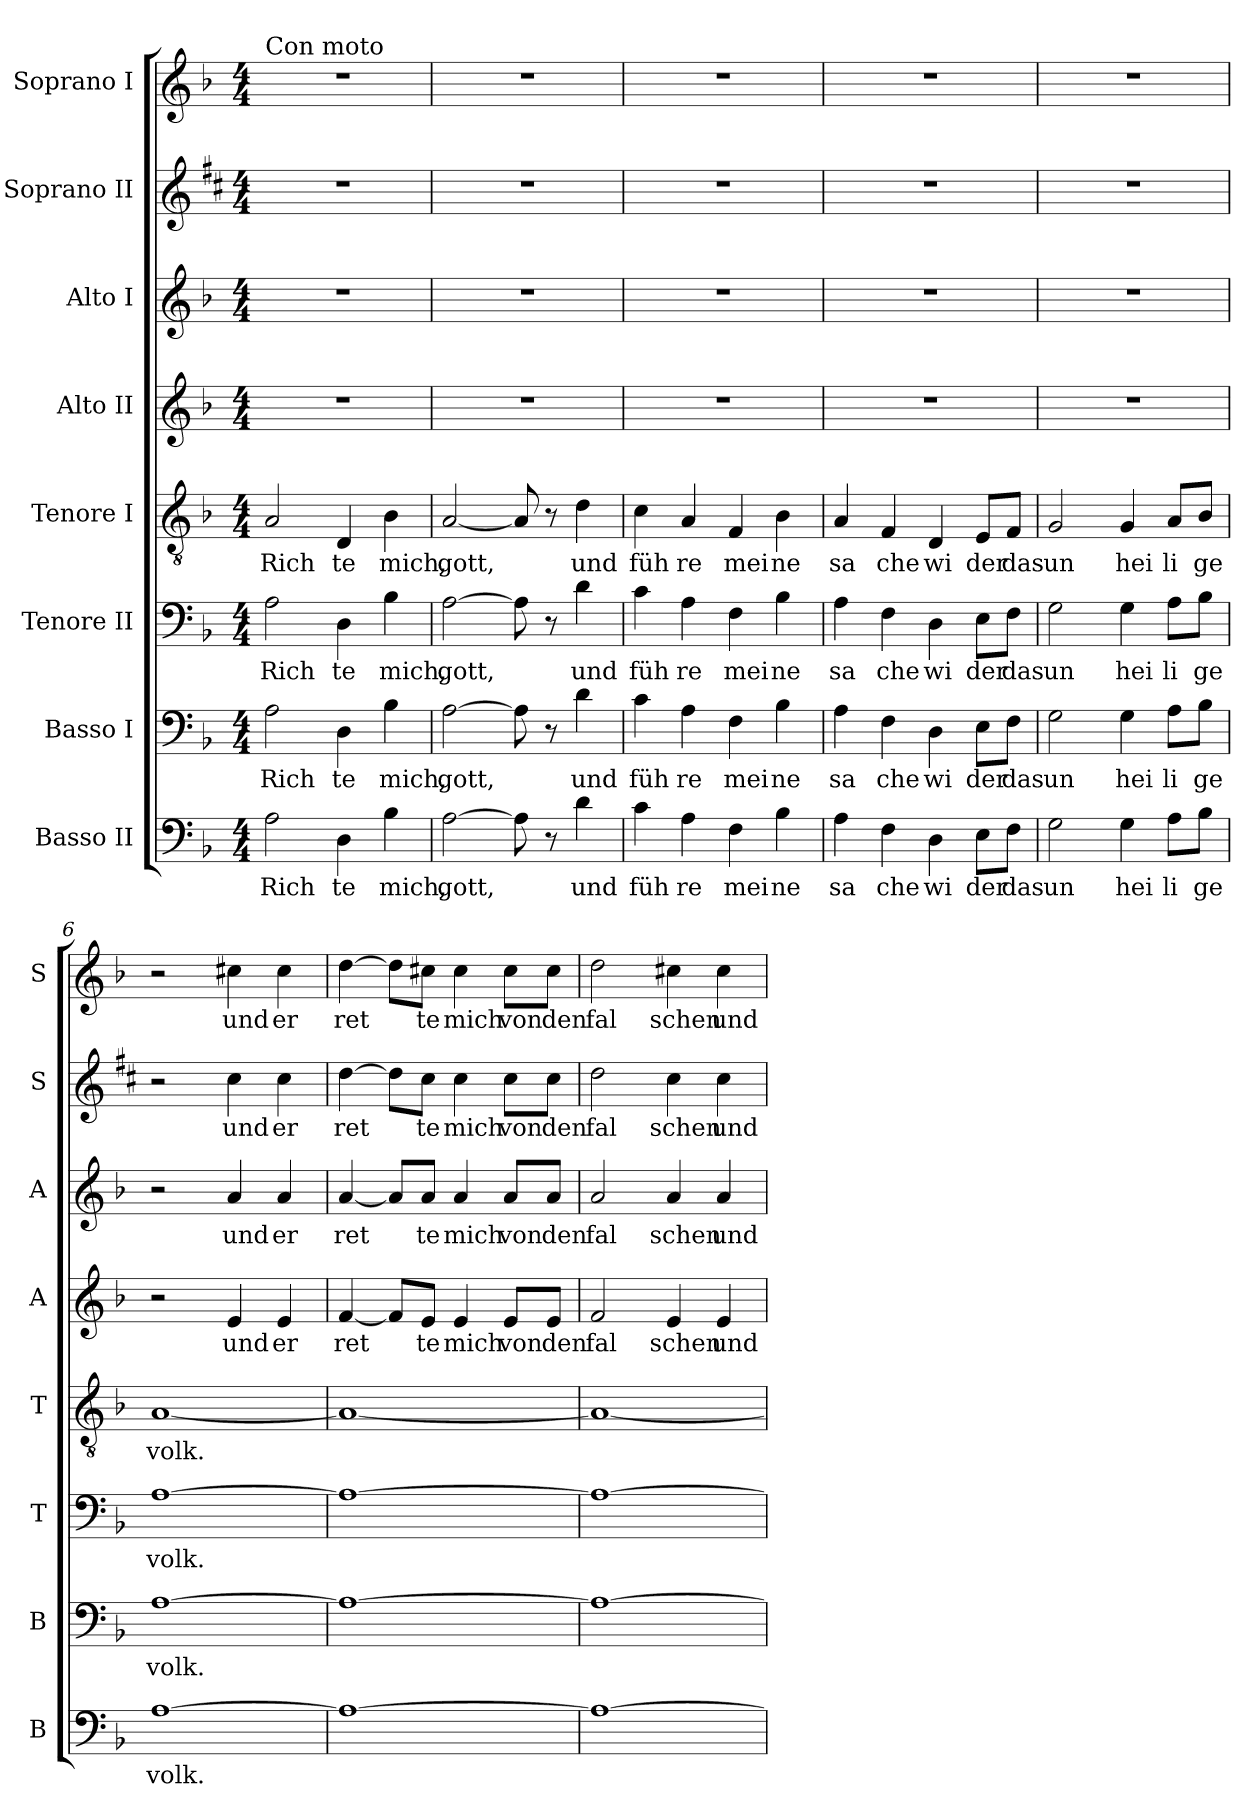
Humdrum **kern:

**kern	**text	**kern	**text	**kern	**text	**kern	**text	**kern	**text	**kern	**text	**kern	**text	**kern	**text
*part8	*part8	*part7	*part7	*part6	*part6	*part5	*part5	*part4	*part4	*part3	*part3	*part2	*part2	*part1	*part1
*staff8	*staff8	*staff7	*staff7	*staff6	*staff6	*staff5	*staff5	*staff4	*staff4	*staff3	*staff3	*staff2	*staff2	*staff1	*staff1
*I"Basso II	*	*I"Basso I	*	*I"Tenore II	*	*I"Tenore I	*	*I"Alto II	*	*I"Alto I	*	*I"Soprano II	*	*I"Soprano I	*
*I'B	*	*I'B	*	*I'T	*	*I'T	*	*I'A	*	*I'A	*	*I'S	*	*I'S	*
*clefF4	*	*clefF4	*	*clefF4	*	*clefGv2	*	*clefG2	*	*clefG2	*	*clefG2	*	*clefG2	*
*k[b-]	*	*k[b-]	*	*k[b-]	*	*k[b-]	*	*k[b-]	*	*k[b-]	*	*k[f#c#]	*	*k[b-]	*
*F:	*	*F:	*	*F:	*	*F:	*	*F:	*	*F:	*	*D:	*	*F:	*
*M4/4	*	*M4/4	*	*M4/4	*	*M4/4	*	*M4/4	*	*M4/4	*	*M4/4	*	*M4/4	*
=1	=1	=1	=1	=1	=1	=1	=1	=1	=1	=1	=1	=1	=1	=1	=1
!	!	!	!	!	!	!	!	!	!	!	!	!	!	!LO:TX:a:t=Con moto	!
2A\	Rich	2A\	Rich	2A\	Rich	2A/	Rich	1r	.	1r	.	1r	.	1r	.
4D\	te	4D\	te	4D\	te	4D/	te	.	.	.	.	.	.	.	.
4B-\	mich,	4B-\	mich,	4B-\	mich,	4B-\	mich,	.	.	.	.	.	.	.	.
=2	=2	=2	=2	=2	=2	=2	=2	=2	=2	=2	=2	=2	=2	=2	=2
[2A\	gott,	[2A\	gott,	[2A\	gott,	[2A/	gott,	1r	.	1r	.	1r	.	1r	.
8A\]	.	8A\]	.	8A\]	.	8A/]	.	.	.	.	.	.	.	.	.
8r	.	8r	.	8r	.	8r	.	.	.	.	.	.	.	.	.
4d\	und	4d\	und	4d\	und	4d\	und	.	.	.	.	.	.	.	.
=3	=3	=3	=3	=3	=3	=3	=3	=3	=3	=3	=3	=3	=3	=3	=3
4c\	füh	4c\	füh	4c\	füh	4c\	füh	1r	.	1r	.	1r	.	1r	.
4A\	re	4A\	re	4A\	re	4A/	re	.	.	.	.	.	.	.	.
4F\	mei	4F\	mei	4F\	mei	4F/	mei	.	.	.	.	.	.	.	.
4B-\	ne	4B-\	ne	4B-\	ne	4B-\	ne	.	.	.	.	.	.	.	.
=4	=4	=4	=4	=4	=4	=4	=4	=4	=4	=4	=4	=4	=4	=4	=4
4A\	sa	4A\	sa	4A\	sa	4A/	sa	1r	.	1r	.	1r	.	1r	.
4F\	che	4F\	che	4F\	che	4F/	che	.	.	.	.	.	.	.	.
4D\	wi	4D\	wi	4D\	wi	4D/	wi	.	.	.	.	.	.	.	.
8E\L	der	8E\L	der	8E\L	der	8E/L	der	.	.	.	.	.	.	.	.
8F\J	das	8F\J	das	8F\J	das	8F/J	das	.	.	.	.	.	.	.	.
!!LO:PB:g=z
=5	=5	=5	=5	=5	=5	=5	=5	=5	=5	=5	=5	=5	=5	=5	=5
2G\	un	2G\	un	2G\	un	2G/	un	1r	.	1r	.	1r	.	1r	.
4G\	hei	4G\	hei	4G\	hei	4G/	hei	.	.	.	.	.	.	.	.
8A\L	li	8A\L	li	8A\L	li	8A/L	li	.	.	.	.	.	.	.	.
8B-\J	ge	8B-\J	ge	8B-\J	ge	8B-/J	ge	.	.	.	.	.	.	.	.
=6	=6	=6	=6	=6	=6	=6	=6	=6	=6	=6	=6	=6	=6	=6	=6
[1A	volk.	[1A	volk.	[1A	volk.	[1A	volk.	2r	.	2r	.	2r	.	2r	.
.	.	.	.	.	.	.	.	4e/	und	4a/	und	4cc#\	und	4cc#X\	und
.	.	.	.	.	.	.	.	4e/	er	4a/	er	4cc#\	er	4cc#\	er
=7	=7	=7	=7	=7	=7	=7	=7	=7	=7	=7	=7	=7	=7	=7	=7
1A_	.	1A_	.	1A_	.	1A_	.	[4f/	ret	[4a/	ret	[4dd\	ret	[4dd\	ret
.	.	.	.	.	.	.	.	8f/L]	.	8a/L]	.	8dd\L]	.	8dd\L]	.
.	.	.	.	.	.	.	.	8e/J	te	8a/J	te	8cc#\J	te	8cc#X\J	te
.	.	.	.	.	.	.	.	4e/	mich	4a/	mich	4cc#\	mich	4cc#\	mich
.	.	.	.	.	.	.	.	8e/L	von	8a/L	von	8cc#\L	von	8cc#\L	von
.	.	.	.	.	.	.	.	8e/J	den	8a/J	den	8cc#\J	den	8cc#\J	den
=8	=8	=8	=8	=8	=8	=8	=8	=8	=8	=8	=8	=8	=8	=8	=8
1A_	.	1A_	.	1A_	.	1A_	.	2f/	fal	2a/	fal	2dd\	fal	2dd\	fal
.	.	.	.	.	.	.	.	4e/	schen	4a/	schen	4cc#\	schen	4cc#X\	schen
.	.	.	.	.	.	.	.	4e/	und	4a/	und	4cc#\	und	4cc#\	und
=	=	=	=	=	=	=	=	=	=	=	=	=	=	=	=
*-	*-	*-	*-	*-	*-	*-	*-	*-	*-	*-	*-	*-	*-	*-	*-
